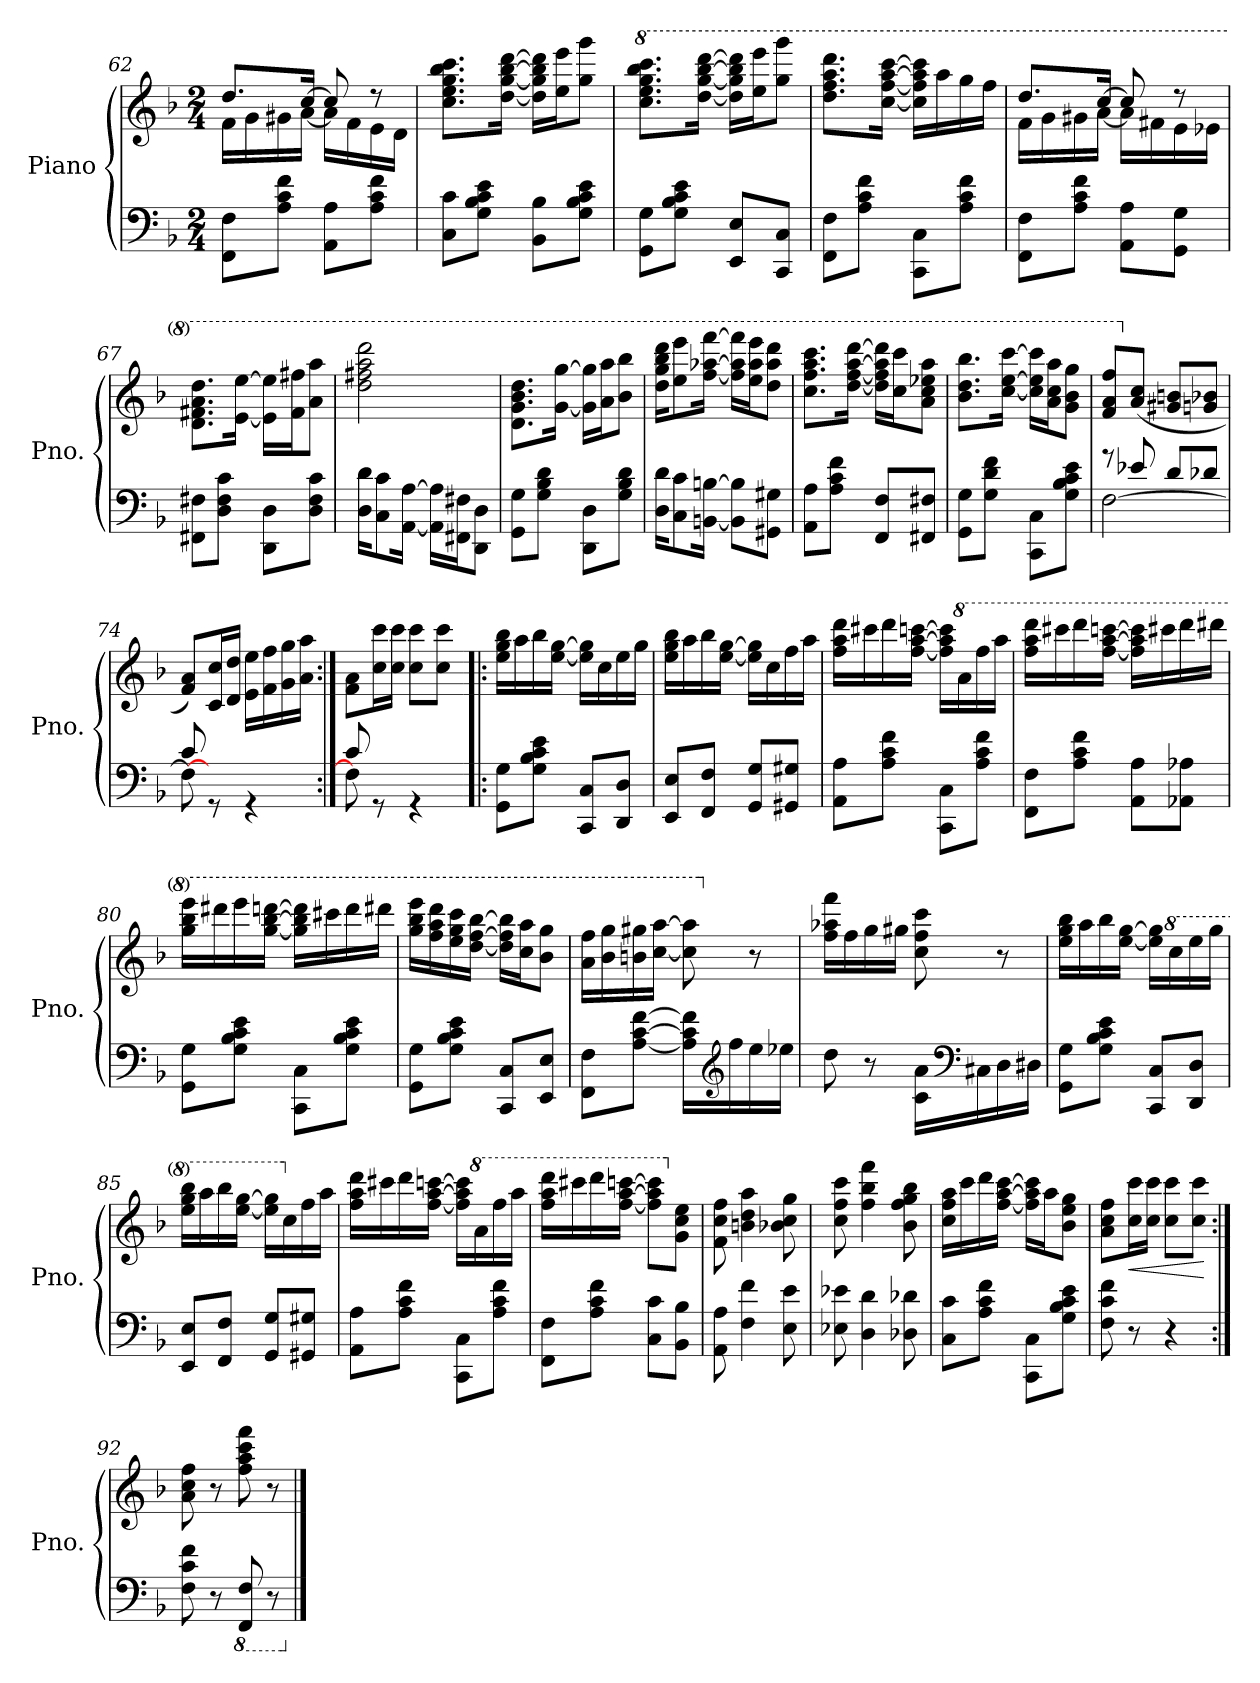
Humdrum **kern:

**kern	**kern	**dynam
*part1	*part1	*part1
*staff2	*staff1	*staff1/2
*I"Piano	*	*
*I'Pno.	*	*
*clefF4	*clefG2	*
*k[b-]	*k[b-]	*
*M2/4	*M2/4	*
=62	=62	=62
*	*^	*
8FF\ 8F\L	8.dd/L	16f\LL	.
.	.	16g\	.
8A\ 8c\ 8f\J	.	16g#X\	.
.	[16cc/Jk	[16a\JJ	.
8AA\ 8A\L	8cc/]	16a\LL]	.
.	.	16f\	.
8A\ 8c\ 8f\J	8r	16e\	.
.	.	16d\JJ	.
*	*v	*v	*
=63	=63	=63
8C\ 8c\L	8.cc\ 8.ee\ 8.gg\ 8.bb-\ 8.ccc\L	.
8G\ 8B-\ 8c\ 8e\J	.	.
.	[16dd\ [16gg\ [16bb-\ [16ddd\Jk	.
8BB-\ 8B-\L	16dd\] 16gg\] 16bb-\] 16ddd\]LL	.
.	16ee\ 16eee\J	.
8G\ 8B-\ 8c\ 8e\J	8gg\ 8ggg\J	.
!!LO:PB:g=z
=64	=64	=64
*	*8va	*
8GG\ 8G\L	8.ccc\ 8.eee\ 8.ggg\ 8.bbb-\ 8.cccc\L	.
8G\ 8B-\ 8c\ 8e\J	.	.
.	[16ddd\ [16ggg\ [16bbb-\ [16dddd\Jk	.
8EE/ 8E/L	16ddd\] 16ggg\] 16bbb-\] 16dddd\]LL	.
.	16eee\ 16eeee\J	.
8CC/ 8C/J	8ggg\ 8gggg\J	.
=65	=65	=65
8FF\ 8F\L	8.ddd\ 8.fff\ 8.aaa\ 8.dddd\L	.
8A\ 8c\ 8f\J	.	.
.	[16ccc\ [16fff\ [16aaa\ [16cccc\Jk	.
8CC\ 8C\L	16ccc\] 16fff\] 16aaa\] 16cccc\]LL	.
.	16aaa\	.
8A\ 8c\ 8f\J	16ggg\	.
.	16fff\JJ	.
=66	=66	=66
*	*^	*
8FF\ 8F\L	8.ddd/L	16ff\LL	.
.	.	16gg\	.
8A\ 8c\ 8f\J	.	16gg#X\	.
.	[16ccc/Jk	[16aa\JJ	.
8AA\ 8A\L	8ccc/]	16aa\LL]	.
.	.	16ff#X\	.
8GG\ 8G\J	8r	16ee\	.
.	.	16ee-X\JJ	.
*	*v	*v	*
=67	=67	=67
8FF#X\ 8F#X\L	8.dd\ 8.ff#X\ 8.aa\ 8.ddd\L	.
8D\ 8F#\ 8c\J	.	.
.	[16ee\ [16eee\Jk	.
8DD\ 8D\L	16ee\] 16eee\]LL	.
.	16ff#\ 16fff#X\J	.
8D\ 8F#\ 8c\J	8aa\ 8aaa\J	.
=68	=68	=68
16D\ 16d\KL	2ddd\ 2fff#X\ 2aaa\ 2dddd\	.
8C\ 8c\	.	.
[16AA\ [16A\Jk	.	.
16AA\] 16A\]LL	.	.
16FF#X\ 16F#X\J	.	.
8DD\ 8D\J	.	.
!!LO:LB:g=z
=69	=69	=69
8GG\ 8G\L	8.dd\ 8.gg\ 8.bb-\ 8.ddd\L	.
8G\ 8B-\ 8d\J	.	.
.	[16gg\ [16ggg\Jk	.
8DD\ 8D\L	16gg\] 16ggg\]LL	.
.	16aa\ 16aaa\J	.
8G\ 8B-\ 8d\J	8bb-\ 8bbb-\J	.
=70	=70	=70
16D\ 16d\KL	16ddd\ 16ggg\ 16bbb-\ 16dddd\KL	.
8C\ 8c\	8eee\ 8eeee\	.
[16BBn\ [16Bn\Jk	[16fff\ [16aaa-X\ [16ffff\Jk	.
8BB\] 8B\]L	16fff\] 16aaa-\] 16ffff\]LL	.
.	16eee\ 16aaa-\ 16eeee\J	.
8GG#X\ 8G#X\J	8ddd\ 8aaa-\ 8dddd\J	.
=71	=71	=71
8AA\ 8A\L	8.ccc\ 8.fff\ 8.aaa\ 8.cccc\L	.
8A\ 8c\ 8f\J	.	.
.	[16ddd\ [16fff\ [16aaa\ [16dddd\Jk	.
8FF/ 8F/L	16ddd\] 16fff\] 16aaa\] 16dddd\]LL	.
.	16ccc\ 16cccc\J	.
8FF#X/ 8F#X/J	8aa\ 8ccc\ 8eee-X\ 8aaa\J	.
=72	=72	=72
8GG\ 8G\L	8.bb-\ 8.ddd\ 8.bbb-\L	.
8G\ 8d\ 8f\J	.	.
.	[16ccc\ [16eee\ [16cccc\Jk	.
8CC\ 8C\L	16ccc\] 16eee\] 16cccc\]LL	.
.	16aa\ 16ccc\ 16aaa\J	.
8G\ 8B-\ 8c\ 8e\J	8gg\ 8bb-\ 8ggg\J	.
=73	=73	=73
*^	*	*
[2F\	8rg	8ff/ 8aa/ 8fff/L	.
*	*	*X8va	*
.	8e-X/	(<8a/ 8cc/J	.
.	8d/L	8g#X/ 8bn/L	.
.	8d-X/J	8gn/ 8b-X/J	.
=74	=74	=74	=74
8F\_	8c/	8f/ 8a/L)	.
8rGG	4.ryy	16c/ 16cc/L	.
.	.	16d/ 16dd/JJ	.
4rGG	.	16e\ 16ee\LL	.
.	.	16f\ 16ff\	.
.	.	16g\ 16gg\	.
.	.	16a\ 16aa\JJ	.
!!LO:LB:g=z
=75:|!	=75:|!	=75:|!	=75:|!
8F\]	8c/	8f\ 8a\L	.
8rGG	4.ryy	16cc\ 16ccc\L	.
.	.	16cc\ 16ccc\JJ	.
4rGG	.	8cc\ 8ccc\L	.
.	.	8cc\ 8ccc\J	.
*v	*v	*	*
=76!|:	=76!|:	=76!|:
8GG\ 8G\L	16ee\ 16gg\ 16bb-\LL	.
.	16aa\	.
8G\ 8B-\ 8c\ 8e\J	16bb-\	.
.	[16ee\ [16gg\JJ	.
8CC/ 8C/L	16ee\] 16gg\]LL	.
.	16cc\	.
8DD/ 8D/J	16ee\	.
.	16gg\JJ	.
=77	=77	=77
8EE/ 8E/L	16ee\ 16gg\ 16bb-\LL	.
.	16aa\	.
8FF/ 8F/J	16bb-\	.
.	[16ee\ [16gg\JJ	.
8GG/ 8G/L	16ee\] 16gg\]LL	.
.	16cc\	.
8GG#X/ 8G#X/J	16ff\	.
.	16aa\JJ	.
=78	=78	=78
8AA\ 8A\L	16ff\ 16aa\ 16ddd\LL	.
.	16ccc#X\	.
8A\ 8c\ 8f\J	16ddd\	.
.	[16ff\ [16aa\ [16cccn\JJ	.
8CC\ 8C\L	16ff\] 16aa\] 16ccc\]LL	.
*	*8va	*
.	16aa\	.
8A\ 8c\ 8f\J	16fff\	.
.	16aaa\JJ	.
!!LO:LB:g=z
=79	=79	=79
8FF\ 8F\L	16fff\ 16aaa\ 16dddd\LL	.
.	16cccc#X\	.
8A\ 8c\ 8f\J	16dddd\	.
.	[16fff\ [16aaa\ [16ccccn\JJ	.
8AA\ 8A\L	16fff\] 16aaa\] 16cccc\]LL	.
.	16cccc#X\	.
8AA-X\ 8A-X\J	16dddd\	.
.	16dddd#X\JJ	.
=80	=80	=80
8GG\ 8G\L	16ggg\ 16bbb-\ 16eeee\LL	.
.	16dddd#X\	.
8G\ 8B-\ 8c\ 8e\J	16eeee\	.
.	[16ggg\ [16bbb-\ [16ddddn\JJ	.
8CC\ 8C\L	16ggg\] 16bbb-\] 16dddd\]LL	.
.	16cccc#X\	.
8G\ 8B-\ 8c\ 8e\J	16dddd\	.
.	16dddd#X\JJ	.
=81	=81	=81
8GG\ 8G\L	16ggg\ 16bbb-\ 16eeee\LL	.
.	16fff\ 16aaa\ 16dddd\	.
8G\ 8B-\ 8c\ 8e\J	16eee\ 16ggg\ 16cccc\	.
.	[16ddd\ [16fff\ [16bbb-\JJ	.
8CC/ 8C/L	16ddd\] 16fff\] 16bbb-\]LL	.
.	16ccc\ 16aaa\J	.
8EE/ 8E/J	8bb-\ 8ggg\J	.
=82	=82	=82
8FF\ 8F\L	16aa\ 16fff\LL	.
.	16bb-\ 16ggg\	.
[8A\ [8c\ [8f\J	16bbn\ 16ggg#X\	.
.	[16ccc\ [16aaa\JJ	.
16A\] 16c\] 16f\]LL	8ccc\] 8aaa\]	.
*clefG2	*	*
16ff\	.	.
*	*X8va	*
16ee\	8r	.
16ee-X\JJ	.	.
!!LO:LB:g=z
=83	=83	=83
8dd\	16ff\ 16aa-X\ 16fff\LL	.
.	16ff\	.
8r	16gg\	.
.	16gg#X\JJ	.
16c\ 16a\LL	8cc\ 8ff\ 8ccc\	.
*clefF4	*	*
16C#X\	.	.
16D\	8r	.
16D#X\JJ	.	.
=84	=84	=84
8GG\ 8G\L	16ee\ 16gg\ 16bb-\LL	.
.	16aa\	.
8G\ 8B-\ 8c\ 8e\J	16bb-\	.
.	[16ee\ [16gg\JJ	.
8CC/ 8C/L	16ee\] 16gg\]LL	.
*	*8va	*
.	16ccc\	.
8DD/ 8D/J	16eee\	.
.	16ggg\JJ	.
=85	=85	=85
8EE/ 8E/L	16eee\ 16ggg\ 16bbb-\LL	.
.	16aaa\	.
8FF/ 8F/J	16bbb-\	.
.	[16eee\ [16ggg\JJ	.
8GG/ 8G/L	16eee\] 16ggg\]LL	.
*	*X8va	*
.	16cc\	.
8GG#X/ 8G#X/J	16ff\	.
.	16aa\JJ	.
=86	=86	=86
8AA\ 8A\L	16ff\ 16aa\ 16ddd\LL	.
.	16ccc#X\	.
8A\ 8c\ 8f\J	16ddd\	.
.	[16ff\ [16aa\ [16cccn\JJ	.
8CC\ 8C\L	16ff\] 16aa\] 16ccc\]LL	.
*	*8va	*
.	16aa\	.
8A\ 8c\ 8f\J	16fff\	.
.	16aaa\JJ	.
!!LO:PB:g=z
=87	=87	=87
8FF\ 8F\L	16fff\ 16aaa\ 16dddd\LL	.
.	16cccc#X\	.
8A\ 8c\ 8f\J	16dddd\	.
.	[16fff\ [16aaa\ [16ccccn\JJ	.
8C\ 8c\L	8fff\] 8aaa\] 8cccc\]L	.
*	*X8va	*
8BB-\ 8B-\J	8g\ 8cc\ 8ee\J	.
=88	=88	=88
8AA\ 8A\	8f\ 8cc\ 8ff\	.
4F\ 4f\	4bn\ 4dd\ 4aa\	.
8E\ 8e\	8b-X\ 8cc\ 8gg\	.
!!LO:LB:g=z
=89	=89	=89
8E-X\ 8e-X\	8cc\ 8ff\ 8ccc\	.
4D\ 4d\	4ff\ 4bb-\ 4fff\	.
8D-X\ 8d-X\	8b-\ 8ff\ 8gg\ 8bb-\	.
=90	=90	=90
8C\ 8c\L	16cc\ 16ff\ 16aa\LL	.
.	16ccc\	.
8A\ 8c\ 8f\J	16ddd\	.
.	[16ff\ [16aa\ [16ccc\JJ	.
8CC\ 8C\L	16ff\] 16aa\] 16ccc\]LL	.
.	16aa\J	.
8G\ 8B-\ 8c\ 8e\J	8b-\ 8ee\ 8gg\J	.
=91	=91	=91
8F\ 8c\ 8f\	8a\ 8cc\ 8ff\L	.
!	!	!LO:HP:b
8r	16cc\ 16ccc\L	<
.	16cc\ 16ccc\JJ	.
4r	8cc\ 8ccc\L	.
.	8cc\ 8ccc\J	.
.	.	[
=92:|!	=92:|!	=92:|!
8F\ 8c\ 8f\	8a\ 8cc\ 8ff\	.
8r	8r	.
*8ba	*	*
8FFF/ 8FF/	8ff\ 8aa\ 8ccc\ 8fff\	.
8r	8r	.
*X8ba	*	*
==	==	==
*-	*-	*-
